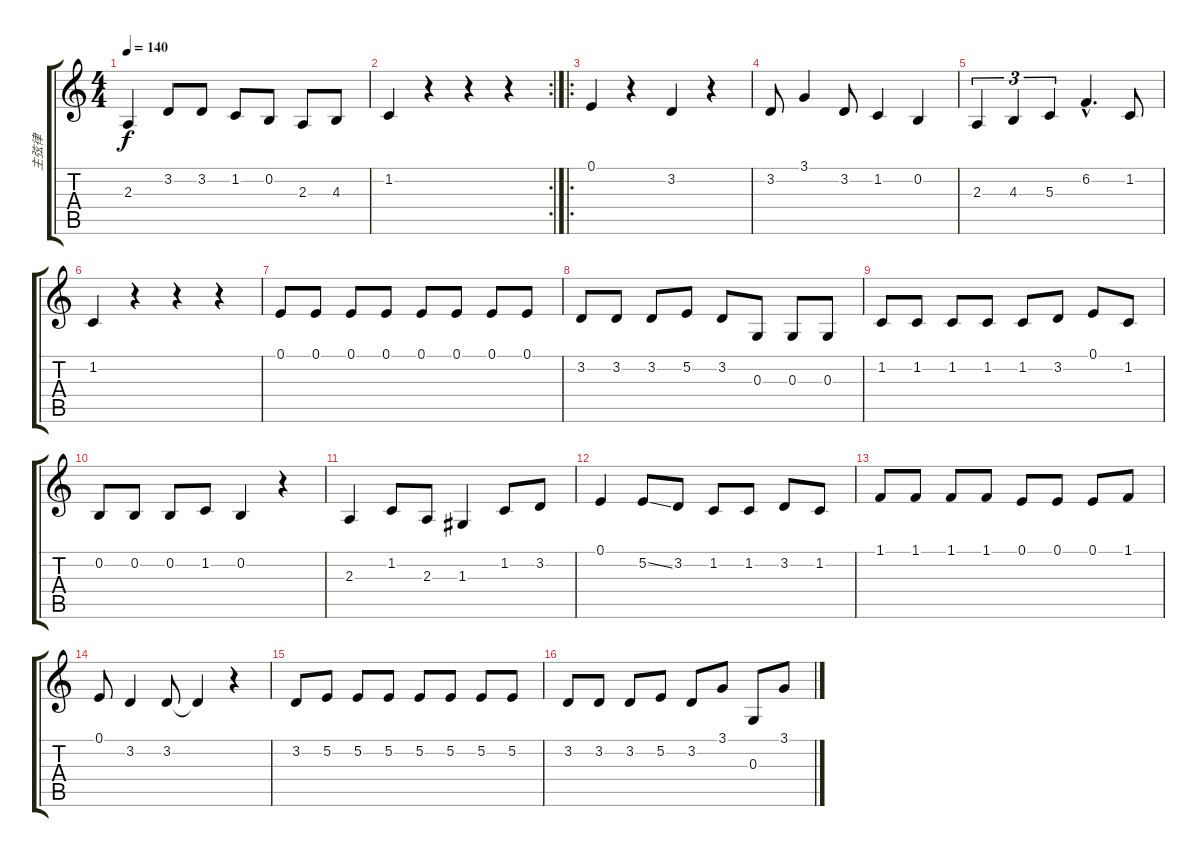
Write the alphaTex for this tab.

\track ("主弦律" "主弦律") {instrument fx8scifi}
\staff {score tabs}
\tuning (E4 B3 G3 D3 A2 E2) {hide}
\ts (4 4)
\tempo 140
\clef g2
\ks c
2.3.4{dy f} 3.2.8 3.2.8 1.2.8 0.2.8 2.3.8 4.3.8 |
\rc 2
1.2.4 r.4 r.4 r.4 |
\ro
0.1.4 r.4 3.2.4 r.4 |
3.2.8 3.1.4 3.2.8 1.2.4 0.2.4 |
2.3.4{tu (3 2)} 4.3.4{tu (3 2)} 5.3.4{tu (3 2)} 6.2{hac}.4{d} 1.2.8 |
1.2.4 r.4 r.4 r.4 |
0.1.8 0.1.8 0.1.8 0.1.8 0.1.8 0.1.8 0.1.8 0.1.8 |
3.2.8 3.2.8 3.2.8 5.2.8 3.2.8 0.3.8 0.3.8 0.3.8 |
1.2.8 1.2.8 1.2.8 1.2.8 1.2.8 3.2.8 0.1.8 1.2.8 |
0.2.8 0.2.8 0.2.8 1.2.8 0.2.4 r.4 |
2.3.4 1.2.8 2.3.8 1.3.4 1.2.8 3.2.8 |
0.1.4 5.2{ss}.8 3.2.8 1.2.8 1.2.8 3.2.8 1.2.8 |
1.1.8 1.1.8 1.1.8 1.1.8 0.1.8 0.1.8 0.1.8 1.1.8 |
0.1.8 3.2.4 3.2.8 3.2{t}.4 r.4 |
3.2.8 5.2.8 5.2.8 5.2.8 5.2.8 5.2.8 5.2.8 5.2.8 |
3.2.8 3.2.8 3.2.8 5.2.8 3.2.8 3.1.8 0.3.8 3.1.8
